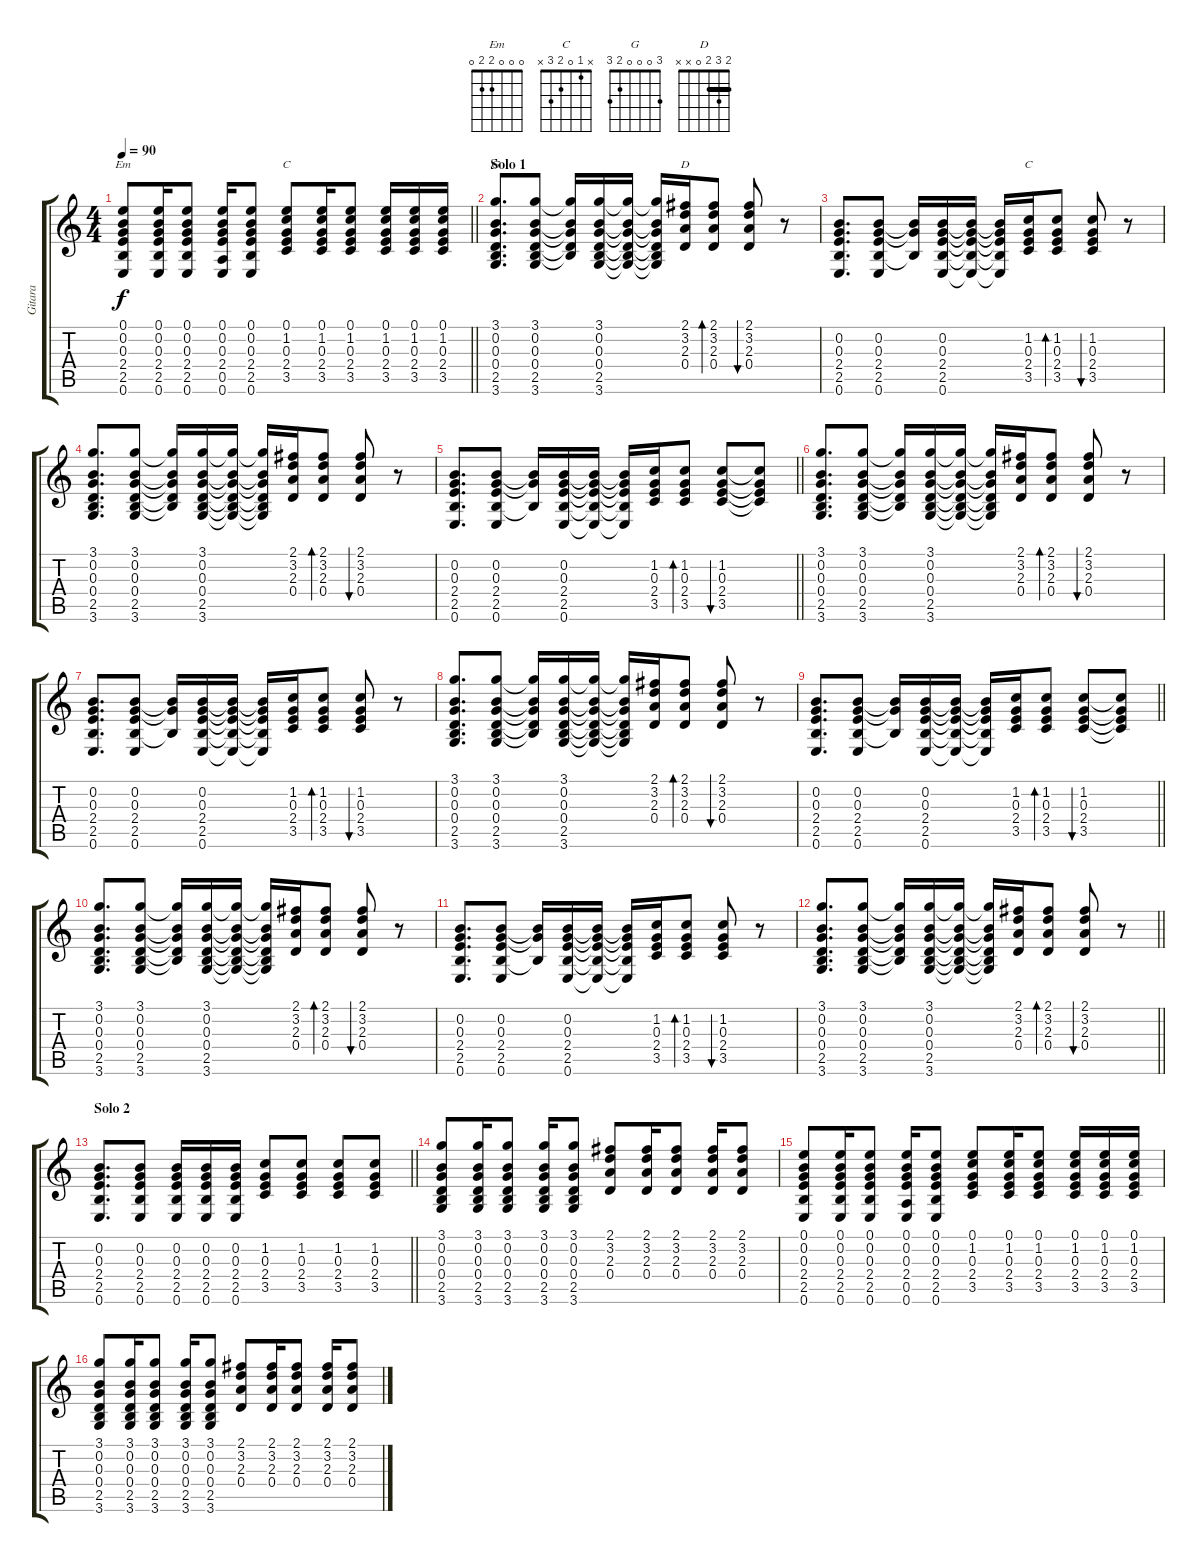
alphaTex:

\track ("Gitara" "Gitara") {instrument electricguitarclean}
\staff {score tabs}
\tuning (E4 B3 G3 D3 A2 E2) {hide}
\chord ("Em" 0 0 0 2 2 0)
\chord ("C" 0 1 0 2 3 x)
\chord ("G" 3 0 0 0 2 3)
\chord ("D" 2 3 2 0 x x) {barre 2}
\chord ("C" x 1 0 2 3 x)
\ts (4 4)
\tempo 90
\clef g2
\barLineRight lightlight
\ks c
(0.1 0.2 0.3 2.4 2.5 0.6).8{ch "Em" dy f} (0.1 0.2 0.3 2.4 2.5 0.6).16 (0.1 0.2 0.3 2.4 2.5 0.6).8 (0.1 0.2 0.3 2.4 0.5 0.6).16 (0.1 0.2 0.3 2.4 2.5 0.6).8 (0.1 1.2 0.3 2.4 3.5).8{ch "C"} (0.1 1.2 0.3 2.4 3.5).16 (0.1 1.2 0.3 2.4 3.5).8 (0.1 1.2 0.3 2.4 3.5).16 (0.1 1.2 0.3 2.4 3.5).16 (0.1 1.2 0.3 2.4 3.5).16 |
\section ("" "Solo 1")
(3.1 0.2 0.3 0.4 2.5 3.6).8{d ch "G"} (3.1 0.2 0.3 0.4 2.5 3.6).8 (3.1{t} 0.2{t} 0.3{t} 0.4{t} 2.5{t}).16 (3.1 0.2 0.3 0.4 2.5 3.6).16 (3.1{t} 0.2{t} 0.3{t} 0.4{t} 2.5{t} 3.6{t}).16 (3.1{t} 0.2{t} 0.3{t} 0.4{t} 2.5{t} 3.6{t}).16 (2.1 3.2 2.3 0.4).16{ch "D"} (2.1 3.2 2.3 0.4).8{bd 30} (2.1 3.2 2.3 0.4).8{bu 60} r.8 |
(0.2 0.3 2.4 2.5 0.6).8{d} (0.2 0.3 2.4 2.5 0.6).8 (0.2{t} 0.3{t} 2.5{t}).16 (0.2 0.3 2.4 2.5 0.6).16 (0.2{t} 0.3{t} 2.4{t} 2.5{t} 0.6{t}).16 (0.2{t} 0.3{t} 2.4{t} 2.5{t} 0.6{t}).16 (1.2 0.3 2.4 3.5).16{ch "C"} (1.2 0.3 2.4 3.5).8{bd 30} (1.2 0.3 2.4 3.5).8{bu 60} r.8 |
(3.1 0.2 0.3 0.4 2.5 3.6).8{d} (3.1 0.2 0.3 0.4 2.5 3.6).8 (3.1{t} 0.2{t} 0.3{t} 0.4{t} 2.5{t}).16 (3.1 0.2 0.3 0.4 2.5 3.6).16 (3.1{t} 0.2{t} 0.3{t} 0.4{t} 2.5{t} 3.6{t}).16 (3.1{t} 0.2{t} 0.3{t} 0.4{t} 2.5{t} 3.6{t}).16 (2.1 3.2 2.3 0.4).16 (2.1 3.2 2.3 0.4).8{bd 30} (2.1 3.2 2.3 0.4).8{bu 60} r.8 |
\barLineRight lightlight
(0.2 0.3 2.4 2.5 0.6).8{d} (0.2 0.3 2.4 2.5 0.6).8 (0.2{t} 0.3{t} 2.5{t}).16 (0.2 0.3 2.4 2.5 0.6).16 (0.2{t} 0.3{t} 2.4{t} 2.5{t} 0.6{t}).16 (0.2{t} 0.3{t} 2.4{t} 2.5{t} 0.6{t}).16 (1.2 0.3 2.4 3.5).16 (1.2 0.3 2.4 3.5).8{bd 30} (1.2 0.3 2.4 3.5).8{bu 60} (1.2{t} 0.3{t} 2.4{t} 3.5{t}).8 |
(3.1 0.2 0.3 0.4 2.5 3.6).8{d} (3.1 0.2 0.3 0.4 2.5 3.6).8 (3.1{t} 0.2{t} 0.3{t} 0.4{t} 2.5{t}).16 (3.1 0.2 0.3 0.4 2.5 3.6).16 (3.1{t} 0.2{t} 0.3{t} 0.4{t} 2.5{t} 3.6{t}).16 (3.1{t} 0.2{t} 0.3{t} 0.4{t} 2.5{t} 3.6{t}).16 (2.1 3.2 2.3 0.4).16 (2.1 3.2 2.3 0.4).8{bd 30} (2.1 3.2 2.3 0.4).8{bu 60} r.8 |
(0.2 0.3 2.4 2.5 0.6).8{d} (0.2 0.3 2.4 2.5 0.6).8 (0.2{t} 0.3{t} 2.5{t}).16 (0.2 0.3 2.4 2.5 0.6).16 (0.2{t} 0.3{t} 2.4{t} 2.5{t} 0.6{t}).16 (0.2{t} 0.3{t} 2.4{t} 2.5{t} 0.6{t}).16 (1.2 0.3 2.4 3.5).16 (1.2 0.3 2.4 3.5).8{bd 30} (1.2 0.3 2.4 3.5).8{bu 60} r.8 |
(3.1 0.2 0.3 0.4 2.5 3.6).8{d} (3.1 0.2 0.3 0.4 2.5 3.6).8 (3.1{t} 0.2{t} 0.3{t} 0.4{t} 2.5{t}).16 (3.1 0.2 0.3 0.4 2.5 3.6).16 (3.1{t} 0.2{t} 0.3{t} 0.4{t} 2.5{t} 3.6{t}).16 (3.1{t} 0.2{t} 0.3{t} 0.4{t} 2.5{t} 3.6{t}).16 (2.1 3.2 2.3 0.4).16 (2.1 3.2 2.3 0.4).8{bd 30} (2.1 3.2 2.3 0.4).8{bu 60} r.8 |
\barLineRight lightlight
(0.2 0.3 2.4 2.5 0.6).8{d} (0.2 0.3 2.4 2.5 0.6).8 (0.2{t} 0.3{t} 2.5{t}).16 (0.2 0.3 2.4 2.5 0.6).16 (0.2{t} 0.3{t} 2.4{t} 2.5{t} 0.6{t}).16 (0.2{t} 0.3{t} 2.4{t} 2.5{t} 0.6{t}).16 (1.2 0.3 2.4 3.5).16 (1.2 0.3 2.4 3.5).8{bd 30} (1.2 0.3 2.4 3.5).8{bu 60} (1.2{t} 0.3{t} 2.4{t} 3.5{t}).8 |
(3.1 0.2 0.3 0.4 2.5 3.6).8{d} (3.1 0.2 0.3 0.4 2.5 3.6).8 (3.1{t} 0.2{t} 0.3{t} 0.4{t} 2.5{t}).16 (3.1 0.2 0.3 0.4 2.5 3.6).16 (3.1{t} 0.2{t} 0.3{t} 0.4{t} 2.5{t} 3.6{t}).16 (3.1{t} 0.2{t} 0.3{t} 0.4{t} 2.5{t} 3.6{t}).16 (2.1 3.2 2.3 0.4).16 (2.1 3.2 2.3 0.4).8{bd 30} (2.1 3.2 2.3 0.4).8{bu 60} r.8 |
(0.2 0.3 2.4 2.5 0.6).8{d} (0.2 0.3 2.4 2.5 0.6).8 (0.2{t} 0.3{t} 2.5{t}).16 (0.2 0.3 2.4 2.5 0.6).16 (0.2{t} 0.3{t} 2.4{t} 2.5{t} 0.6{t}).16 (0.2{t} 0.3{t} 2.4{t} 2.5{t} 0.6{t}).16 (1.2 0.3 2.4 3.5).16 (1.2 0.3 2.4 3.5).8{bd 30} (1.2 0.3 2.4 3.5).8{bu 60} r.8 |
\barLineRight lightlight
(3.1 0.2 0.3 0.4 2.5 3.6).8{d} (3.1 0.2 0.3 0.4 2.5 3.6).8 (3.1{t} 0.2{t} 0.3{t} 0.4{t} 2.5{t}).16 (3.1 0.2 0.3 0.4 2.5 3.6).16 (3.1{t} 0.2{t} 0.3{t} 0.4{t} 2.5{t} 3.6{t}).16 (3.1{t} 0.2{t} 0.3{t} 0.4{t} 2.5{t} 3.6{t}).16 (2.1 3.2 2.3 0.4).16 (2.1 3.2 2.3 0.4).8{bd 30} (2.1 3.2 2.3 0.4).8{bu 60} r.8 |
\section ("" "Solo 2")
\barLineRight lightlight
(0.2 0.3 2.4 2.5 0.6).8{d} (0.2 0.3 2.4 2.5 0.6).8 (0.2 0.3 2.4 2.5 0.6).16 (0.2 0.3 2.4 2.5 0.6).16 (0.2 0.3 2.4 2.5 0.6).16 (1.2 0.3 2.4 3.5).8 (1.2 0.3 2.4 3.5).8 (1.2 0.3 2.4 3.5).8 (1.2 0.3 2.4 3.5).8 |
(3.1 0.2 0.3 0.4 2.5 3.6).8 (3.1 0.2 0.3 0.4 2.5 3.6).16 (3.1 0.2 0.3 0.4 2.5 3.6).8 (3.1 0.2 0.3 0.4 2.5 3.6).16 (3.1 0.2 0.3 0.4 2.5 3.6).8 (2.1 3.2 2.3 0.4).8 (2.1 3.2 2.3 0.4).16 (2.1 3.2 2.3 0.4).8 (2.1 3.2 2.3 0.4).16 (2.1 3.2 2.3 0.4).8 |
(0.1 0.2 0.3 2.4 2.5 0.6).8 (0.1 0.2 0.3 2.4 2.5 0.6).16 (0.1 0.2 0.3 2.4 2.5 0.6).8 (0.1 0.2 0.3 2.4 0.5 0.6).16 (0.1 0.2 0.3 2.4 2.5 0.6).8 (0.1 1.2 0.3 2.4 3.5).8 (0.1 1.2 0.3 2.4 3.5).16 (0.1 1.2 0.3 2.4 3.5).8 (0.1 1.2 0.3 2.4 3.5).16 (0.1 1.2 0.3 2.4 3.5).16 (0.1 1.2 0.3 2.4 3.5).16 |
(3.1 0.2 0.3 0.4 2.5 3.6).8 (3.1 0.2 0.3 0.4 2.5 3.6).16 (3.1 0.2 0.3 0.4 2.5 3.6).8 (3.1 0.2 0.3 0.4 2.5 3.6).16 (3.1 0.2 0.3 0.4 2.5 3.6).8 (2.1 3.2 2.3 0.4).8 (2.1 3.2 2.3 0.4).16 (2.1 3.2 2.3 0.4).8 (2.1 3.2 2.3 0.4).16 (2.1 3.2 2.3 0.4).8
